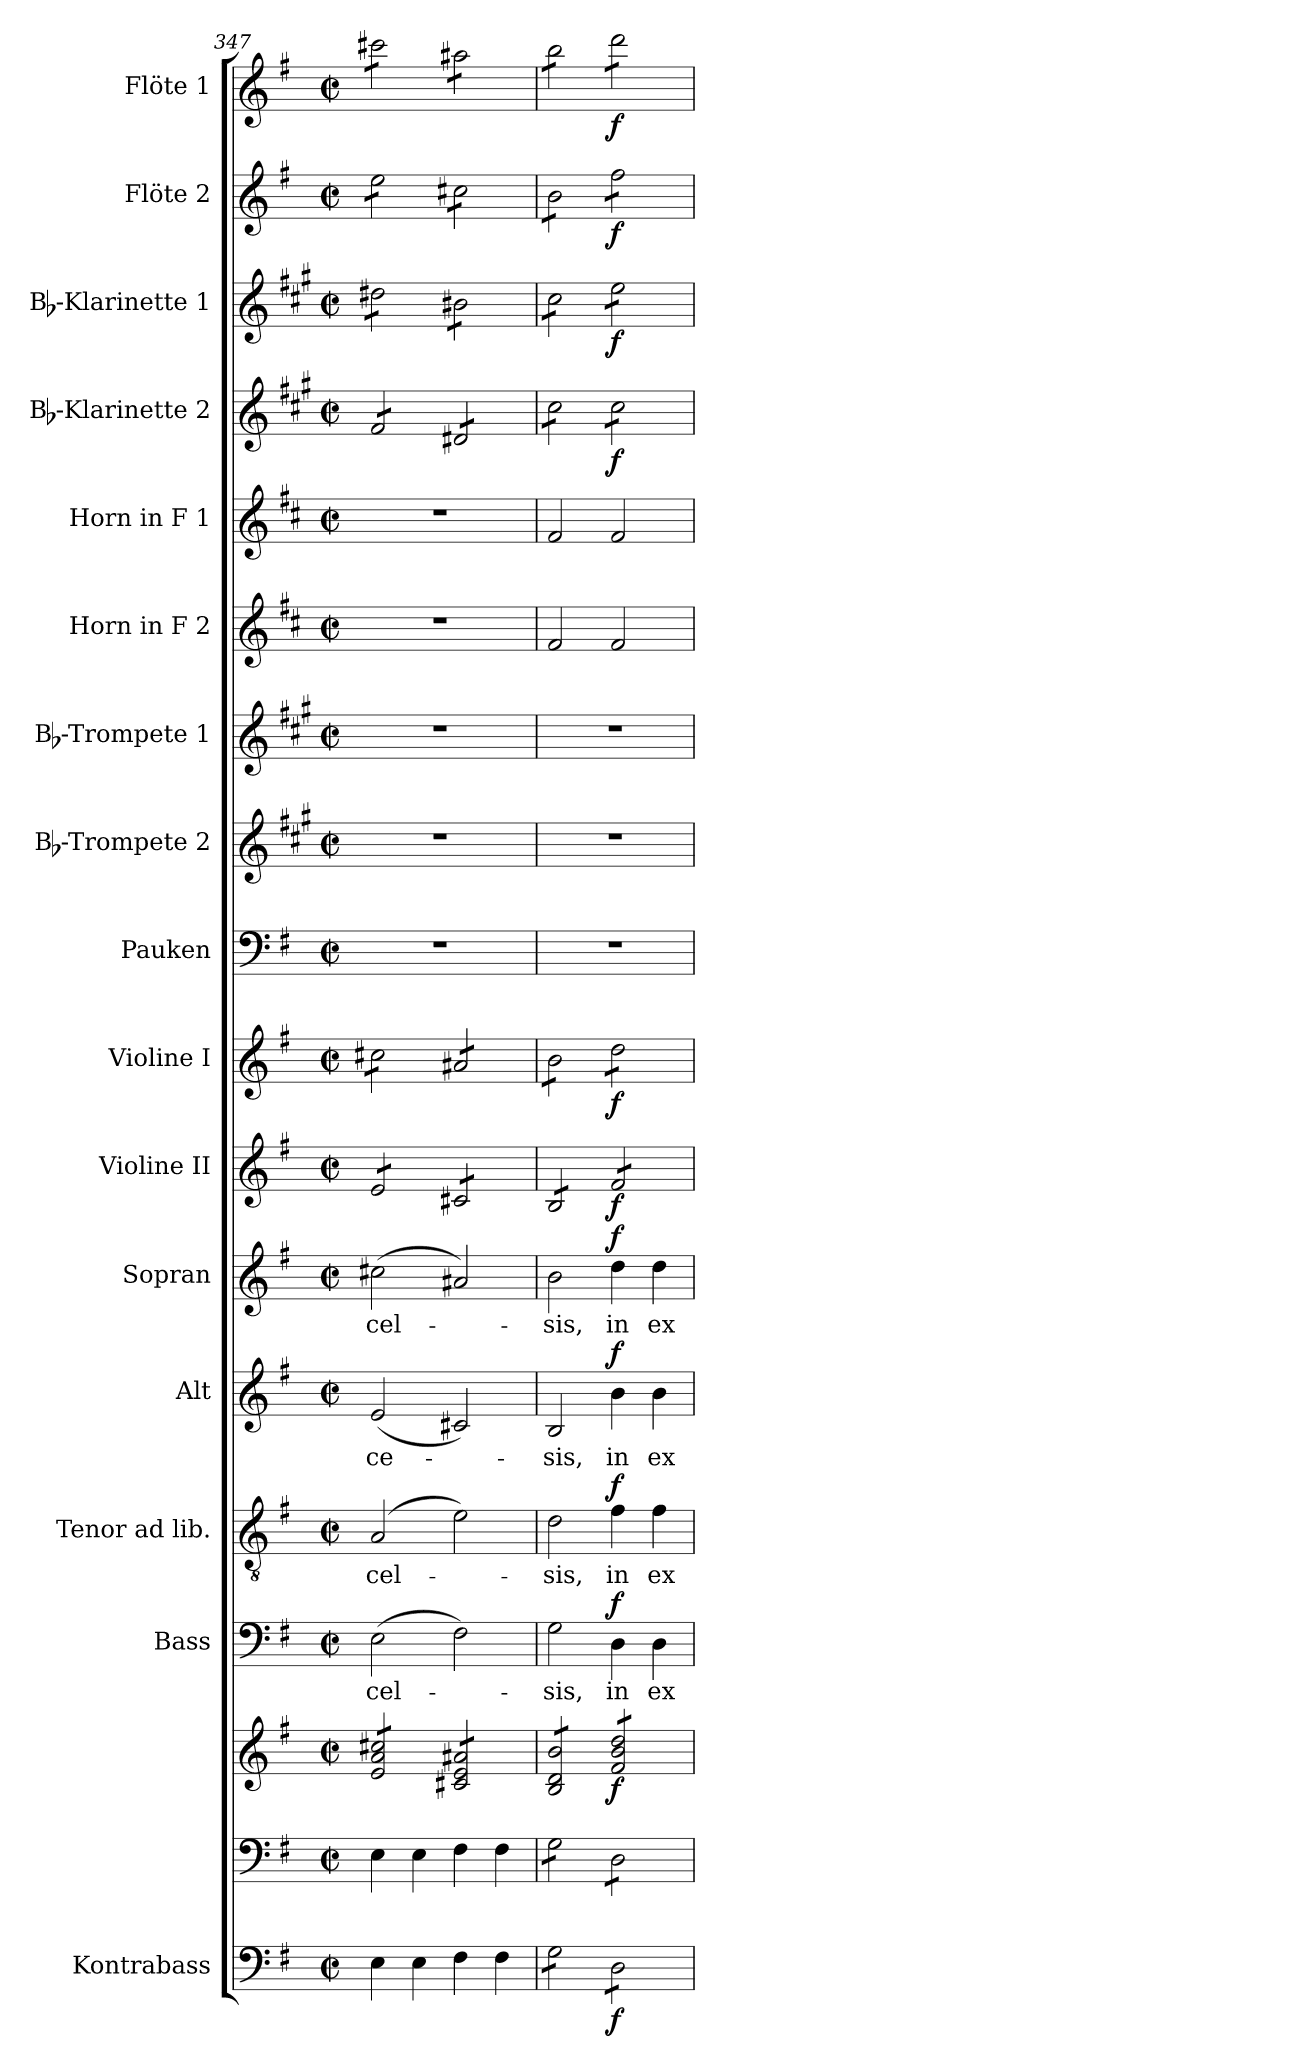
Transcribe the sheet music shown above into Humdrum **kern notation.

**kern	**dynam	**kern	**kern	**dynam	**kern	**text	**dynam	**kern	**text	**dynam	**kern	**text	**dynam	**kern	**text	**dynam	**kern	**dynam	**kern	**dynam	**kern	**kern	**kern	**kern	**kern	**kern	**dynam	**kern	**dynam	**kern	**dynam	**kern	**dynam
*part17	*part17	*part16	*part16	*part16	*part15	*part15	*part15	*part14	*part14	*part14	*part13	*part13	*part13	*part12	*part12	*part12	*part11	*part11	*part10	*part10	*part9	*part8	*part7	*part6	*part5	*part4	*part4	*part3	*part3	*part2	*part2	*part1	*part1
*staff18	*staff18	*staff17	*staff16	*staff16/17	*staff15	*staff15	*staff15	*staff14	*staff14	*staff14	*staff13	*staff13	*staff13	*staff12	*staff12	*staff12	*staff11	*staff11	*staff10	*staff10	*staff9	*staff8	*staff7	*staff6	*staff5	*staff4	*staff4	*staff3	*staff3	*staff2	*staff2	*staff1	*staff1
*I"Kontrabass	*	*	*	*	*I"Bass	*	*	*I"Tenor ad lib.	*	*	*I"Alt	*	*	*I"Sopran	*	*	*I"Violine II	*	*I"Violine I	*	*I"Pauken	*I"Bb-Trompete 2	*I"Bb-Trompete 1	*I"Horn in F 2	*I"Horn in F 1	*I"Bb-Klarinette 2	*	*I"Bb-Klarinette 1	*	*I"Flöte 2	*	*I"Flöte 1	*
*I'Kb.	*	*	*	*	*I'B.	*	*	*I'T.	*	*	*I'A.	*	*	*I'S.	*	*	*I'Vl. II	*	*I'Vl. I	*	*I'Pk.	*I'Bb Trp. 2	*I'Bb Trp. 1	*	*	*I'Bb Kl. 2	*	*I'Bb Kl. 1	*	*I'Fl. 2	*	*I'Fl. 1	*
!!LO:PB:g=z
*clefF4	*	*clefF4	*clefG2	*	*clefF4	*	*	*clefGv2	*	*	*clefG2	*	*	*clefG2	*	*	*clefG2	*	*clefG2	*	*clefF4	*clefG2	*clefG2	*clefG2	*clefG2	*clefG2	*	*clefG2	*	*clefG2	*	*clefG2	*
*ITrd7c12	*	*	*	*	*	*	*	*	*	*	*	*	*	*	*	*	*	*	*	*	*	*ITrd1c2	*ITrd1c2	*ITrd4c7	*ITrd4c7	*ITrd1c2	*	*ITrd1c2	*	*	*	*	*
*k[f#]	*	*k[f#]	*k[f#]	*	*k[f#]	*	*	*k[f#]	*	*	*k[f#]	*	*	*k[f#]	*	*	*k[f#]	*	*k[f#]	*	*k[f#]	*k[f#]	*k[f#]	*k[f#]	*k[f#]	*k[f#]	*	*k[f#]	*	*k[f#]	*	*k[f#]	*
*G:	*	*G:	*G:	*	*G:	*	*	*G:	*	*	*G:	*	*	*G:	*	*	*G:	*	*G:	*	*G:	*G:	*G:	*G:	*G:	*G:	*	*G:	*	*G:	*	*G:	*
*M2/2	*	*M2/2	*M2/2	*	*M2/2	*	*	*M2/2	*	*	*M2/2	*	*	*M2/2	*	*	*M2/2	*	*M2/2	*	*M2/2	*M2/2	*M2/2	*M2/2	*M2/2	*M2/2	*	*M2/2	*	*M2/2	*	*M2/2	*
*met(c|)	*	*met(c|)	*met(c|)	*	*met(c|)	*	*	*met(c|)	*	*	*met(c|)	*	*	*met(c|)	*	*	*met(c|)	*	*met(c|)	*	*met(c|)	*met(c|)	*met(c|)	*met(c|)	*met(c|)	*met(c|)	*	*met(c|)	*	*met(c|)	*	*met(c|)	*
=347	=347	=347	=347	=347	=347	=347	=347	=347	=347	=347	=347	=347	=347	=347	=347	=347	=347	=347	=347	=347	=347	=347	=347	=347	=347	=347	=347	=347	=347	=347	=347	=347	=347
!	!	!	!	!	!	!LO:LY:b	!	!	!LO:LY:b	!	!	!LO:LY:b	!	!	!LO:LY:b	!	!	!	!	!	!	!	!	!	!	!	!	!	!	!	!	!	!
*	*	*	*tremolo	*	*	*	*	*	*	*	*	*	*	*	*	*	*	*	*	*	*	*	*	*	*	*	*	*	*	*	*	*	*
*	*	*	*	*	*	*	*	*	*	*	*	*	*	*	*	*	*tremolo	*	*	*	*	*	*	*	*	*	*	*	*	*	*	*	*
*	*	*	*	*	*	*	*	*	*	*	*	*	*	*	*	*	*	*	*tremolo	*	*	*	*	*	*	*	*	*	*	*	*	*	*
*	*	*	*	*	*	*	*	*	*	*	*	*	*	*	*	*	*	*	*	*	*	*	*	*	*	*tremolo	*	*	*	*	*	*	*
*	*	*	*	*	*	*	*	*	*	*	*	*	*	*	*	*	*	*	*	*	*	*	*	*	*	*	*	*tremolo	*	*	*	*	*
*	*	*	*	*	*	*	*	*	*	*	*	*	*	*	*	*	*	*	*	*	*	*	*	*	*	*	*	*	*	*tremolo	*	*	*
*	*	*	*	*	*	*	*	*	*	*	*	*	*	*	*	*	*	*	*	*	*	*	*	*	*	*	*	*	*	*	*	*tremolo	*
4EE\	.	4E\	8e/ 8a/ 8cc#X/L	.	(>2E\	-cel-	.	(2A/	-cel-	.	(<2e/	-ce-	.	(>2cc#X\	-cel-	.	8e/L	.	8cc#X\L	.	1r	1r	1r	1r	1r	8e/L	.	8cc#X\L	.	8ee\L	.	8ccc#X\L	.
.	.	.	8e/ 8a/ 8cc#X/	.	.	.	.	.	.	.	.	.	.	.	.	.	8e/	.	8cc#X\	.	.	.	.	.	.	8e/	.	8cc#X\	.	8ee\	.	8ccc#X\	.
4EE\	.	4E\	8e/ 8a/ 8cc#X/	.	.	.	.	.	.	.	.	.	.	.	.	.	8e/	.	8cc#X\	.	.	.	.	.	.	8e/	.	8cc#X\	.	8ee\	.	8ccc#X\	.
.	.	.	8e/ 8a/ 8cc#X/J	.	.	.	.	.	.	.	.	.	.	.	.	.	8e/J	.	8cc#X\J	.	.	.	.	.	.	8e/J	.	8cc#X\J	.	8ee\J	.	8ccc#X\J	.
4FF#\	.	4F#\	8c#X/ 8e/ 8a#X/L	.	2F#\)	.	.	2e\)	.	.	2c#X/)	.	.	2a#X/)	.	.	8c#X/L	.	8a#X/L	.	.	.	.	.	.	8c#X/L	.	8a#X\L	.	8cc#X\L	.	8aa#X\L	.
.	.	.	8c#X/ 8e/ 8a#X/	.	.	.	.	.	.	.	.	.	.	.	.	.	8c#X/	.	8a#X/	.	.	.	.	.	.	8c#X/	.	8a#X\	.	8cc#X\	.	8aa#X\	.
4FF#\	.	4F#\	8c#X/ 8e/ 8a#X/	.	.	.	.	.	.	.	.	.	.	.	.	.	8c#X/	.	8a#X/	.	.	.	.	.	.	8c#X/	.	8a#X\	.	8cc#X\	.	8aa#X\	.
.	.	.	8c#X/ 8e/ 8a#X/J	.	.	.	.	.	.	.	.	.	.	.	.	.	8c#X/J	.	8a#X/J	.	.	.	.	.	.	8c#X/J	.	8a#X\J	.	8cc#X\J	.	8aa#X\J	.
=348	=348	=348	=348	=348	=348	=348	=348	=348	=348	=348	=348	=348	=348	=348	=348	=348	=348	=348	=348	=348	=348	=348	=348	=348	=348	=348	=348	=348	=348	=348	=348	=348	=348
!	!	!	!	!	!	!LO:LY:b	!	!	!LO:LY:b	!	!	!LO:LY:b	!	!	!LO:LY:b	!	!	!	!	!	!	!	!	!	!	!	!	!	!	!	!	!	!
*tremolo	*	*	*	*	*	*	*	*	*	*	*	*	*	*	*	*	*	*	*	*	*	*	*	*	*	*	*	*	*	*	*	*	*
*	*	*tremolo	*	*	*	*	*	*	*	*	*	*	*	*	*	*	*	*	*	*	*	*	*	*	*	*	*	*	*	*	*	*	*
8GG\L	.	8G\L	8B/ 8d/ 8b/L	.	2G\	-sis,	.	2d\	-sis,	.	2B/	-sis,	.	2b\	-sis,	.	8B/L	.	8b\L	.	1r	1r	1r	2B/	2B/	8b\L	.	8b\L	.	8b\L	.	8bb\L	.
8GG\	.	8G\	8B/ 8d/ 8b/	.	.	.	.	.	.	.	.	.	.	.	.	.	8B/	.	8b\	.	.	.	.	.	.	8b\	.	8b\	.	8b\	.	8bb\	.
8GG\	.	8G\	8B/ 8d/ 8b/	.	.	.	.	.	.	.	.	.	.	.	.	.	8B/	.	8b\	.	.	.	.	.	.	8b\	.	8b\	.	8b\	.	8bb\	.
8GG\J	.	8G\J	8B/ 8d/ 8b/J	.	.	.	.	.	.	.	.	.	.	.	.	.	8B/J	.	8b\J	.	.	.	.	.	.	8b\J	.	8b\J	.	8b\J	.	8bb\J	.
!	!LO:DY:b	!	!	!LO:DY:b	!	!LO:LY:b	!LO:DY:a	!	!LO:LY:b	!LO:DY:a	!	!LO:LY:b	!LO:DY:a	!	!LO:LY:b	!LO:DY:a	!	!LO:DY:b	!	!LO:DY:b	!	!	!	!	!	!	!LO:DY:b	!	!LO:DY:b	!	!LO:DY:b	!	!LO:DY:b
8DD\L	f	8D\L	8f#/ 8b/ 8dd/L	f	4D\	in	f	4f#\	in	f	4b\	in	f	4dd\	in	f	8f#/L	f	8dd\L	f	.	.	.	2B/	2B/	8b\L	f	8dd\L	f	8ff#\L	f	8ddd\L	f
8DD\	.	8D\	8f#/ 8b/ 8dd/	.	.	.	.	.	.	.	.	.	.	.	.	.	8f#/	.	8dd\	.	.	.	.	.	.	8b\	.	8dd\	.	8ff#\	.	8ddd\	.
!	!	!	!	!	!	!LO:LY:b	!	!	!LO:LY:b	!	!	!LO:LY:b	!	!	!LO:LY:b	!	!	!	!	!	!	!	!	!	!	!	!	!	!	!	!	!	!
8DD\	.	8D\	8f#/ 8b/ 8dd/	.	4D\	ex-	.	4f#\	ex-	.	4b\	ex-	.	4dd\	ex-	.	8f#/	.	8dd\	.	.	.	.	.	.	8b\	.	8dd\	.	8ff#\	.	8ddd\	.
8DD\J	.	8D\J	8f#/ 8b/ 8dd/J	.	.	.	.	.	.	.	.	.	.	.	.	.	8f#/J	.	8dd\J	.	.	.	.	.	.	8b\J	.	8dd\J	.	8ff#\J	.	8ddd\J	.
*	*	*	*	*	*	*	*	*	*	*	*	*	*	*	*	*	*	*	*	*	*	*	*	*	*	*	*	*	*	*	*	*Xtremolo	*
*	*	*	*	*	*	*	*	*	*	*	*	*	*	*	*	*	*	*	*	*	*	*	*	*	*	*	*	*	*	*Xtremolo	*	*	*
*	*	*	*	*	*	*	*	*	*	*	*	*	*	*	*	*	*	*	*	*	*	*	*	*	*	*	*	*Xtremolo	*	*	*	*	*
*	*	*	*	*	*	*	*	*	*	*	*	*	*	*	*	*	*	*	*	*	*	*	*	*	*	*Xtremolo	*	*	*	*	*	*	*
*	*	*	*	*	*	*	*	*	*	*	*	*	*	*	*	*	*	*	*Xtremolo	*	*	*	*	*	*	*	*	*	*	*	*	*	*
*	*	*	*	*	*	*	*	*	*	*	*	*	*	*	*	*	*Xtremolo	*	*	*	*	*	*	*	*	*	*	*	*	*	*	*	*
*	*	*	*Xtremolo	*	*	*	*	*	*	*	*	*	*	*	*	*	*	*	*	*	*	*	*	*	*	*	*	*	*	*	*	*	*
*	*	*Xtremolo	*	*	*	*	*	*	*	*	*	*	*	*	*	*	*	*	*	*	*	*	*	*	*	*	*	*	*	*	*	*	*
*Xtremolo	*	*	*	*	*	*	*	*	*	*	*	*	*	*	*	*	*	*	*	*	*	*	*	*	*	*	*	*	*	*	*	*	*
=	=	=	=	=	=	=	=	=	=	=	=	=	=	=	=	=	=	=	=	=	=	=	=	=	=	=	=	=	=	=	=	=	=
*-	*-	*-	*-	*-	*-	*-	*-	*-	*-	*-	*-	*-	*-	*-	*-	*-	*-	*-	*-	*-	*-	*-	*-	*-	*-	*-	*-	*-	*-	*-	*-	*-	*-
